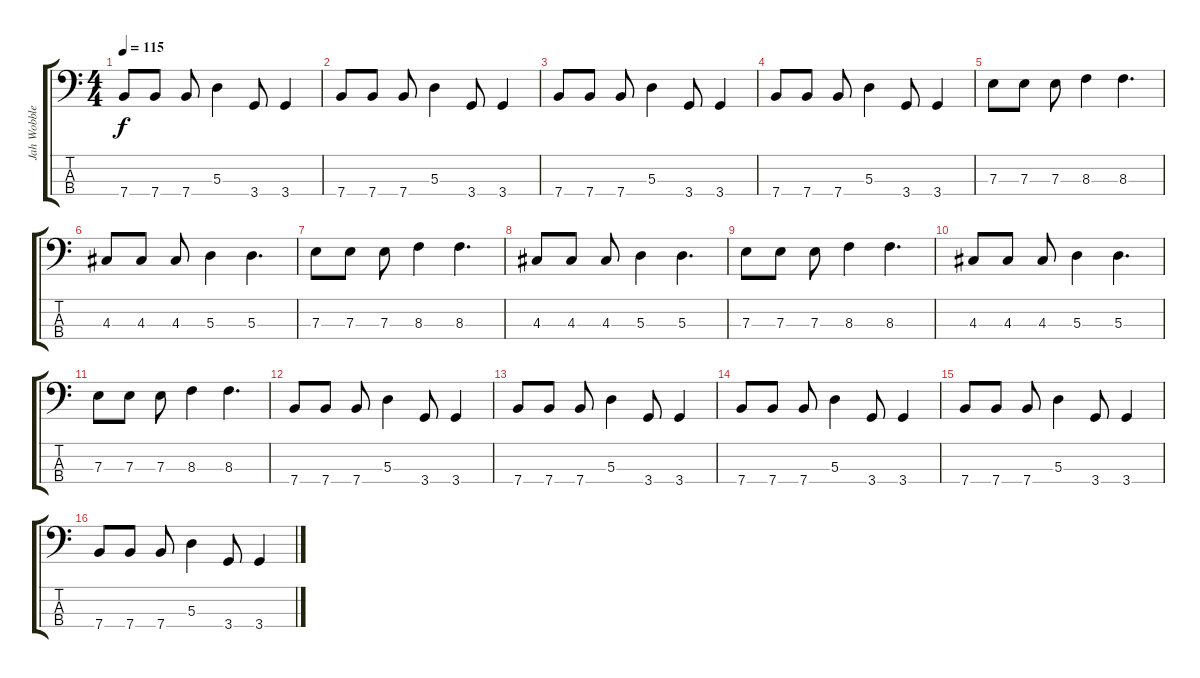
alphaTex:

\track ("Jah Wobble-Bass" "Jah Wobble") {instrument electricbassfinger}
\staff {score tabs}
\tuning (G2 D2 A1 E1) {hide}
\ts (4 4)
\tempo 115
\clef f4
\ks c
7.4.8{dy f} 7.4.8 7.4.8 5.3.4 3.4.8 3.4.4 |
7.4.8 7.4.8 7.4.8 5.3.4 3.4.8 3.4.4 |
7.4.8 7.4.8 7.4.8 5.3.4 3.4.8 3.4.4 |
7.4.8 7.4.8 7.4.8 5.3.4 3.4.8 3.4.4 |
7.3.8 7.3.8 7.3.8 8.3.4 8.3.4{d} |
4.3.8 4.3.8 4.3.8 5.3.4 5.3.4{d} |
7.3.8 7.3.8 7.3.8 8.3.4 8.3.4{d} |
4.3.8 4.3.8 4.3.8 5.3.4 5.3.4{d} |
7.3.8 7.3.8 7.3.8 8.3.4 8.3.4{d} |
4.3.8 4.3.8 4.3.8 5.3.4 5.3.4{d} |
7.3.8 7.3.8 7.3.8 8.3.4 8.3.4{d} |
7.4.8 7.4.8 7.4.8 5.3.4 3.4.8 3.4.4 |
7.4.8 7.4.8 7.4.8 5.3.4 3.4.8 3.4.4 |
7.4.8 7.4.8 7.4.8 5.3.4 3.4.8 3.4.4 |
7.4.8 7.4.8 7.4.8 5.3.4 3.4.8 3.4.4 |
7.4.8 7.4.8 7.4.8 5.3.4 3.4.8 3.4.4
